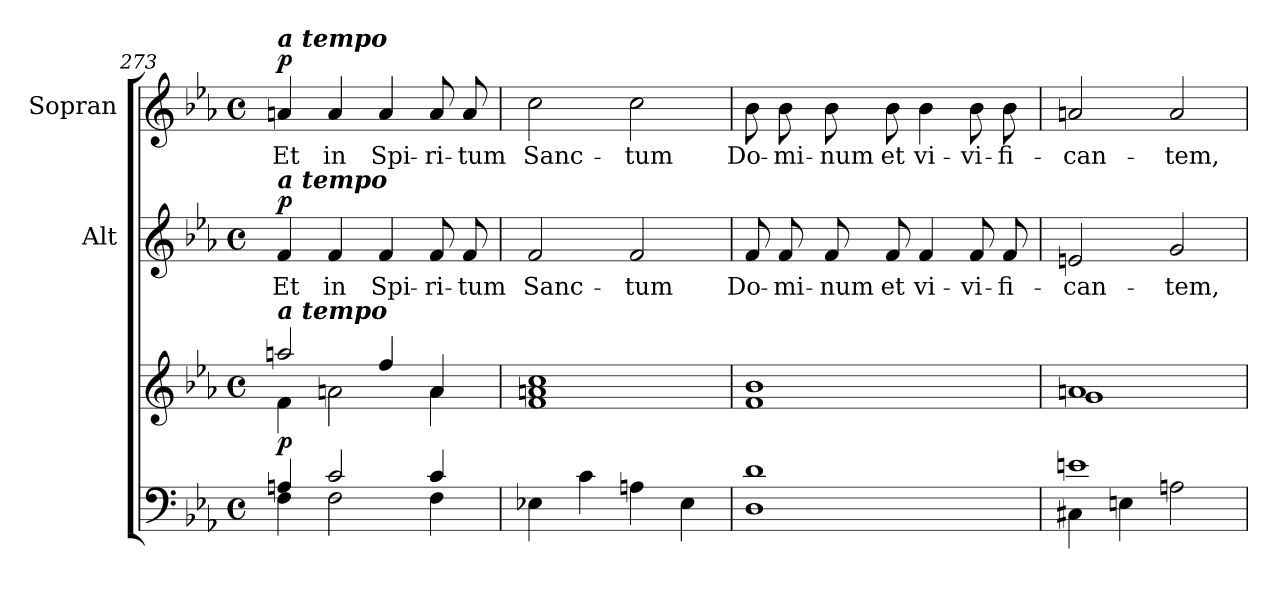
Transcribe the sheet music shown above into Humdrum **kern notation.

**kern	**kern	**dynam	**kern	**text	**dynam	**kern	**text	**dynam
*part3	*part3	*part3	*part2	*part2	*part2	*part1	*part1	*part1
*staff4	*staff3	*staff3/4	*staff2	*staff2	*staff2	*staff1	*staff1	*staff1
*	*	*	*I"Alt	*	*	*I"Sopran	*	*
*	*	*	*I'A.	*	*	*I'S.	*	*
*clefF4	*clefG2	*	*clefG2	*	*	*clefG2	*	*
*k[b-e-a-]	*k[b-e-a-]	*	*k[b-e-a-]	*	*	*k[b-e-a-]	*	*
*E-:	*E-:	*	*E-:	*	*	*E-:	*	*
*M4/4	*M4/4	*	*M4/4	*	*	*M4/4	*	*
*met(c)	*met(c)	*	*met(c)	*	*	*met(c)	*	*
=273	=273	=273	=273	=273	=273	=273	=273	=273
*^	*^	*	*	*	*	*	*	*
!	!	!	!	!	!	!	!	!LO:TX:a:Bi:t=a tempo	!	!
!	!	!	!	!	!LO:TX:a:Bi:t=a tempo	!	!	!	!	!
!	!	!LO:TX:a:Bi:t=a tempo	!	!	!	!	!	!	!	!
!	!	!	!	!LO:DY:b	!	!LO:LY:b	!LO:DY:a	!	!LO:LY:b	!LO:DY:a
4An/	4F\	2aan/	4f\	p	4f/	Et	p	4an/	Et	p
!	!	!	!	!	!	!LO:LY:b	!	!	!LO:LY:b	!
2c/	2F\	.	2an\	.	4f/	in	.	4a/	in	.
!	!	!	!	!	!	!LO:LY:b	!	!	!LO:LY:b	!
.	.	4ff/	.	.	4f/	Spi-	.	4a/	Spi-	.
!	!	!	!	!	!	!LO:LY:b	!	!	!LO:LY:b	!
4c/	4F\	4a/	4a\	.	8f/	-ri-	.	8a/	-ri-	.
!	!	!	!	!	!	!LO:LY:b	!	!	!LO:LY:b	!
.	.	.	.	.	8f/	-tum	.	8a/	-tum	.
*v	*v	*	*	*	*	*	*	*	*	*
*	*v	*v	*	*	*	*	*	*	*
=274	=274	=274	=274	=274	=274	=274	=274	=274
!	!	!	!	!LO:LY:b	!	!	!LO:LY:b	!
4E-X\	1f 1an 1cc	.	2f/	Sanc-	.	2cc\	Sanc-	.
4c\	.	.	.	.	.	.	.	.
!	!	!	!	!LO:LY:b	!	!	!LO:LY:b	!
4An\	.	.	2f/	-tum	.	2cc\	-tum	.
4E-\	.	.	.	.	.	.	.	.
!!LO:LB:g=z
=275	=275	=275	=275	=275	=275	=275	=275	=275
*^	*^	*	*	*	*	*	*	*
!	!	!	!	!	!	!LO:LY:b	!	!	!LO:LY:b	!
1d	1D	1b-	1f	.	8f/	Do-	.	8b-\	Do-	.
!	!	!	!	!	!	!LO:LY:b	!	!	!LO:LY:b	!
.	.	.	.	.	8f/	-mi-	.	8b-\	-mi-	.
!	!	!	!	!	!	!LO:LY:b	!	!	!LO:LY:b	!
.	.	.	.	.	8f/	-num	.	8b-\	-num	.
!	!	!	!	!	!	!LO:LY:b	!	!	!LO:LY:b	!
.	.	.	.	.	8f/	et	.	8b-\	et	.
!	!	!	!	!	!	!LO:LY:b	!	!	!LO:LY:b	!
.	.	.	.	.	4f/	vi-	.	4b-\	vi-	.
!	!	!	!	!	!	!LO:LY:b	!	!	!LO:LY:b	!
.	.	.	.	.	8f/	-vi-	.	8b-\	-vi-	.
!	!	!	!	!	!	!LO:LY:b	!	!	!LO:LY:b	!
.	.	.	.	.	8f/	-fi-	.	8b-\	-fi-	.
=276	=276	=276	=276	=276	=276	=276	=276	=276	=276	=276
!	!	!	!	!	!	!LO:LY:b	!	!	!LO:LY:b	!
1en	4C#X\	1an	1g	.	2en/	-can-	.	2an/	-can-	.
.	4En\	.	.	.	.	.	.	.	.	.
!	!	!	!	!	!	!LO:LY:b	!	!	!LO:LY:b	!
.	2An\	.	.	.	2g/	-tem,	.	2a/	-tem,	.
*v	*v	*	*	*	*	*	*	*	*	*
*	*v	*v	*	*	*	*	*	*	*
=	=	=	=	=	=	=	=	=
*-	*-	*-	*-	*-	*-	*-	*-	*-
